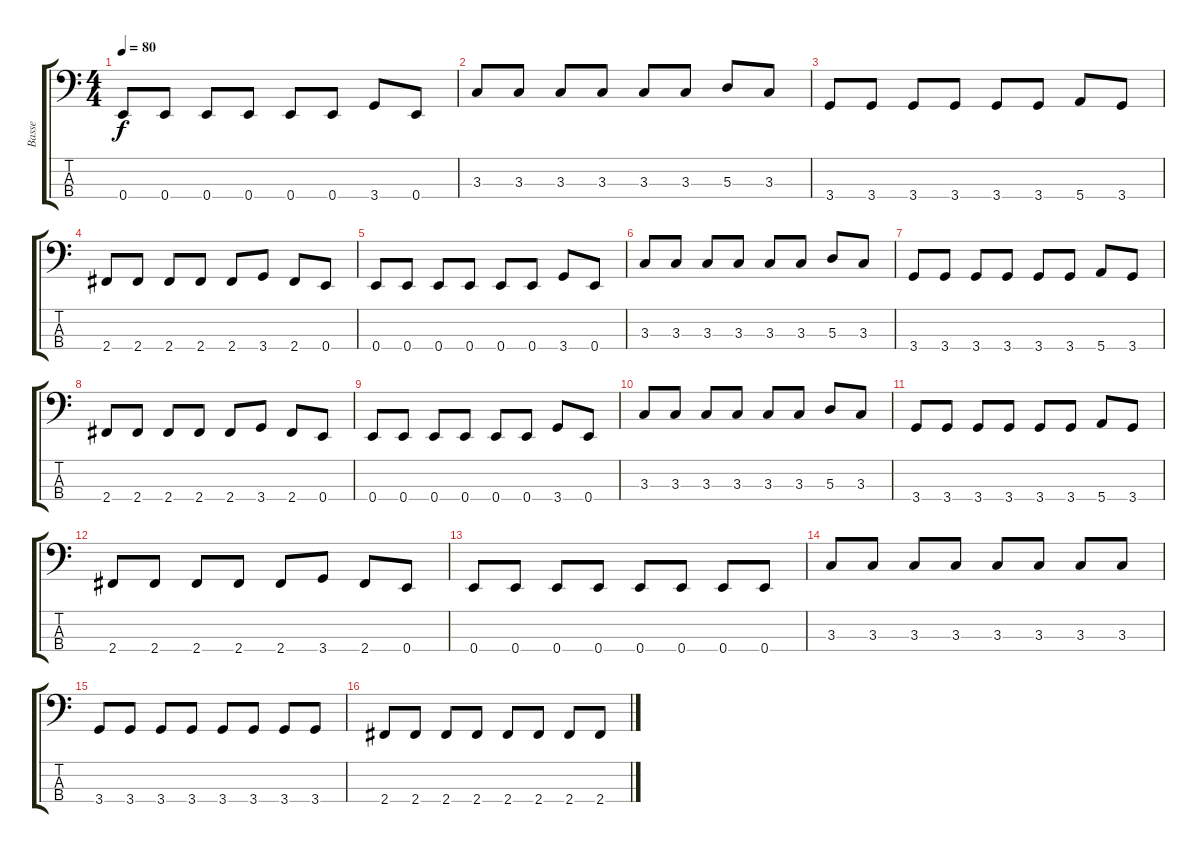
\track ("Basse" "Basse") {instrument synthbass2}
\staff {score tabs}
\tuning (G2 D2 A1 E1) {hide}
\ts (4 4)
\tempo 80
\clef f4
\ks c
0.4.8{dy f} 0.4.8 0.4.8 0.4.8 0.4.8 0.4.8 3.4.8 0.4.8 |
3.3.8 3.3.8 3.3.8 3.3.8 3.3.8 3.3.8 5.3.8 3.3.8 |
3.4.8 3.4.8 3.4.8 3.4.8 3.4.8 3.4.8 5.4.8 3.4.8 |
2.4.8 2.4.8 2.4.8 2.4.8 2.4.8 3.4.8 2.4.8 0.4.8 |
0.4.8 0.4.8 0.4.8 0.4.8 0.4.8 0.4.8 3.4.8 0.4.8 |
3.3.8 3.3.8 3.3.8 3.3.8 3.3.8 3.3.8 5.3.8 3.3.8 |
3.4.8 3.4.8 3.4.8 3.4.8 3.4.8 3.4.8 5.4.8 3.4.8 |
2.4.8 2.4.8 2.4.8 2.4.8 2.4.8 3.4.8 2.4.8 0.4.8 |
0.4.8 0.4.8 0.4.8 0.4.8 0.4.8 0.4.8 3.4.8 0.4.8 |
3.3.8 3.3.8 3.3.8 3.3.8 3.3.8 3.3.8 5.3.8 3.3.8 |
3.4.8 3.4.8 3.4.8 3.4.8 3.4.8 3.4.8 5.4.8 3.4.8 |
2.4.8 2.4.8 2.4.8 2.4.8 2.4.8 3.4.8 2.4.8 0.4.8 |
0.4.8 0.4.8 0.4.8 0.4.8 0.4.8 0.4.8 0.4.8 0.4.8 |
3.3.8 3.3.8 3.3.8 3.3.8 3.3.8 3.3.8 3.3.8 3.3.8 |
3.4.8 3.4.8 3.4.8 3.4.8 3.4.8 3.4.8 3.4.8 3.4.8 |
2.4.8 2.4.8 2.4.8 2.4.8 2.4.8 2.4.8 2.4.8 2.4.8
